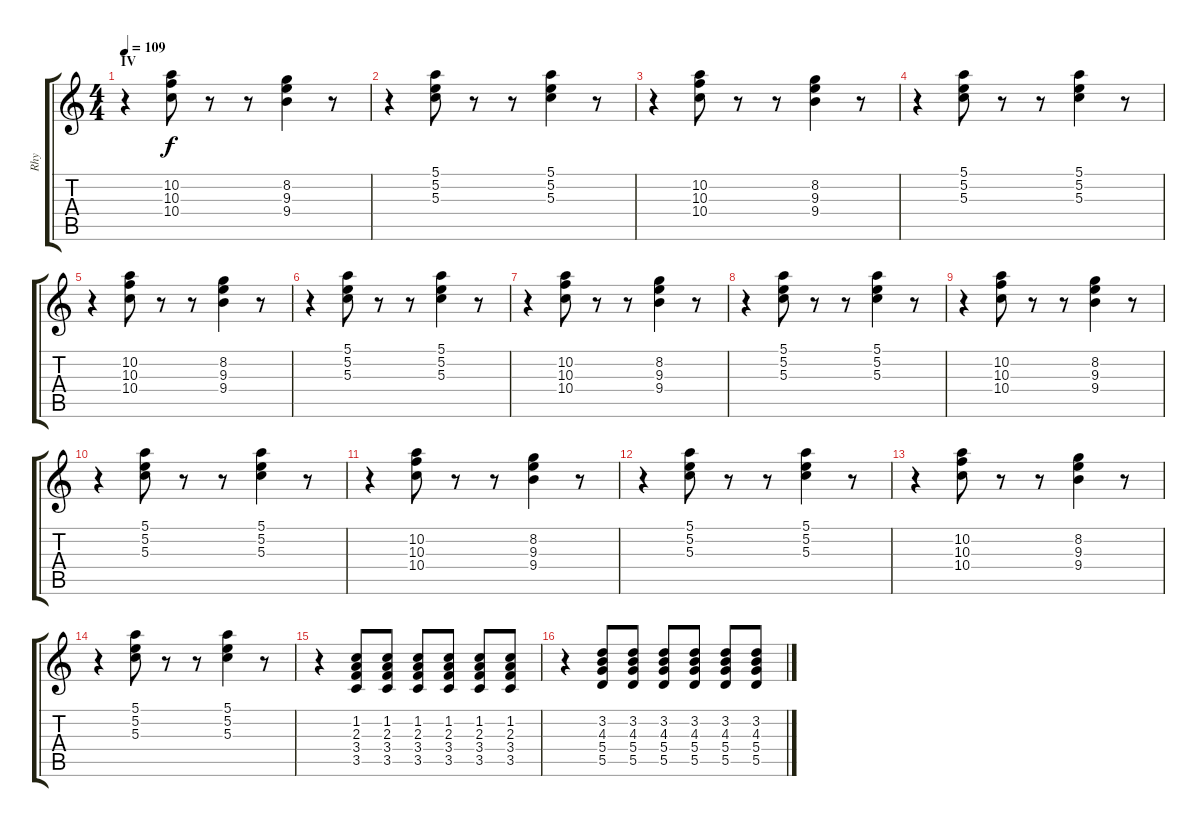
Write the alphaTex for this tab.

\track ("Rhy" "Rhy") {instrument overdrivenguitar}
\staff {score tabs}
\tuning (E4 B3 G3 D3 A2 E2) {hide}
\ts (4 4)
\section ("" "IV")
\tempo 109
\clef g2
\ks c
r.4{dy f} (10.2 10.3 10.4).8 r.8 r.8 (8.2 9.3 9.4).4 r.8 |
r.4 (5.1 5.2 5.3).8 r.8 r.8 (5.1 5.2 5.3).4 r.8 |
r.4 (10.2 10.3 10.4).8 r.8 r.8 (8.2 9.3 9.4).4 r.8 |
r.4 (5.1 5.2 5.3).8 r.8 r.8 (5.1 5.2 5.3).4 r.8 |
r.4 (10.2 10.3 10.4).8 r.8 r.8 (8.2 9.3 9.4).4 r.8 |
r.4 (5.1 5.2 5.3).8 r.8 r.8 (5.1 5.2 5.3).4 r.8 |
r.4 (10.2 10.3 10.4).8 r.8 r.8 (8.2 9.3 9.4).4 r.8 |
r.4 (5.1 5.2 5.3).8 r.8 r.8 (5.1 5.2 5.3).4 r.8 |
r.4 (10.2 10.3 10.4).8 r.8 r.8 (8.2 9.3 9.4).4 r.8 |
r.4 (5.1 5.2 5.3).8 r.8 r.8 (5.1 5.2 5.3).4 r.8 |
r.4 (10.2 10.3 10.4).8 r.8 r.8 (8.2 9.3 9.4).4 r.8 |
r.4 (5.1 5.2 5.3).8 r.8 r.8 (5.1 5.2 5.3).4 r.8 |
r.4 (10.2 10.3 10.4).8 r.8 r.8 (8.2 9.3 9.4).4 r.8 |
r.4 (5.1 5.2 5.3).8 r.8 r.8 (5.1 5.2 5.3).4 r.8 |
r.4 (1.2 2.3 3.4 3.5).8 (1.2 2.3 3.4 3.5).8 (1.2 2.3 3.4 3.5).8 (1.2 2.3 3.4 3.5).8 (1.2 2.3 3.4 3.5).8 (1.2 2.3 3.4 3.5).8 |
r.4 (3.2 4.3 5.4 5.5).8 (3.2 4.3 5.4 5.5).8 (3.2 4.3 5.4 5.5).8 (3.2 4.3 5.4 5.5).8 (3.2 4.3 5.4 5.5).8 (3.2 4.3 5.4 5.5).8
